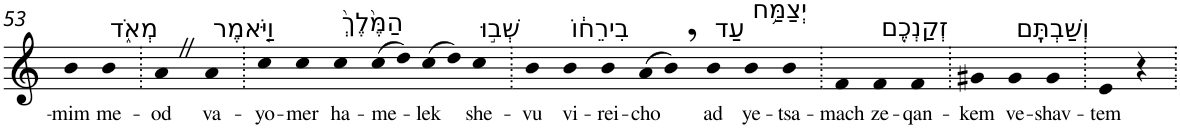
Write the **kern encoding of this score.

**kern	**text
*part1	*part1
*staff1	*staff1
*I"Piano	*
*I'Pno	*
!!LO:PB:g=z
*clefG2	*
*k[]	*
=53	=53
!	!LO:LY:b
4b	-mim
!LO:TX:a:t=מְאֹ֑ד	!
!	!LO:LY:b
4b	me-
=54.	=54.
!	!LO:LY:b
4aZ	-od
!LO:TX:a:t=וַיֹּ֤אמֶר	!
!	!LO:LY:b
4a	va-
=55.	=55.
!	!LO:LY:b
4cc	-yo-
!	!LO:LY:b
4cc	-mer
!LO:TX:a:t=הַמֶּ֙לֶךְ֙	!
!	!LO:LY:b
4cc	ha-
!	!LO:LY:b
(>8cc	-me-
8dd)	.
!	!LO:LY:b
(>8cc	-lek
8dd)	.
!LO:TX:a:t=שְׁב֣וּ	!
!	!LO:LY:b
4cc	she-
=56.	=56.
!	!LO:LY:b
4b	-vu
!LO:TX:a:t=בִירֵח֔וֹ	!
!	!LO:LY:b
4b	vi-
!	!LO:LY:b
4b	-rei-
!	!LO:LY:b
(>8a	-cho
8b,)	.
!LO:TX:a:t=עַד	!
!	!LO:LY:b
4b	ad
!LO:TX:a:t=יְצַמַּ֥ח	!
!	!LO:LY:b
4b	ye-
!	!LO:LY:b
4b	-tsa-
=57.	=57.
!	!LO:LY:b
4f	-mach
!LO:TX:a:t=זְקַנְכֶ֖ם	!
!	!LO:LY:b
4f	ze-
!	!LO:LY:b
4f	-qan-
=58.	=58.
!	!LO:LY:b
4g#X	-kem
!LO:TX:a:t=וְשַׁבְתֶּֽם	!
!	!LO:LY:b
4g#	ve-
!	!LO:LY:b
4g#	-shav-
=59.	=59.
!	!LO:LY:b
4e	-tem
4r	.
=.	=.
*-	*-
